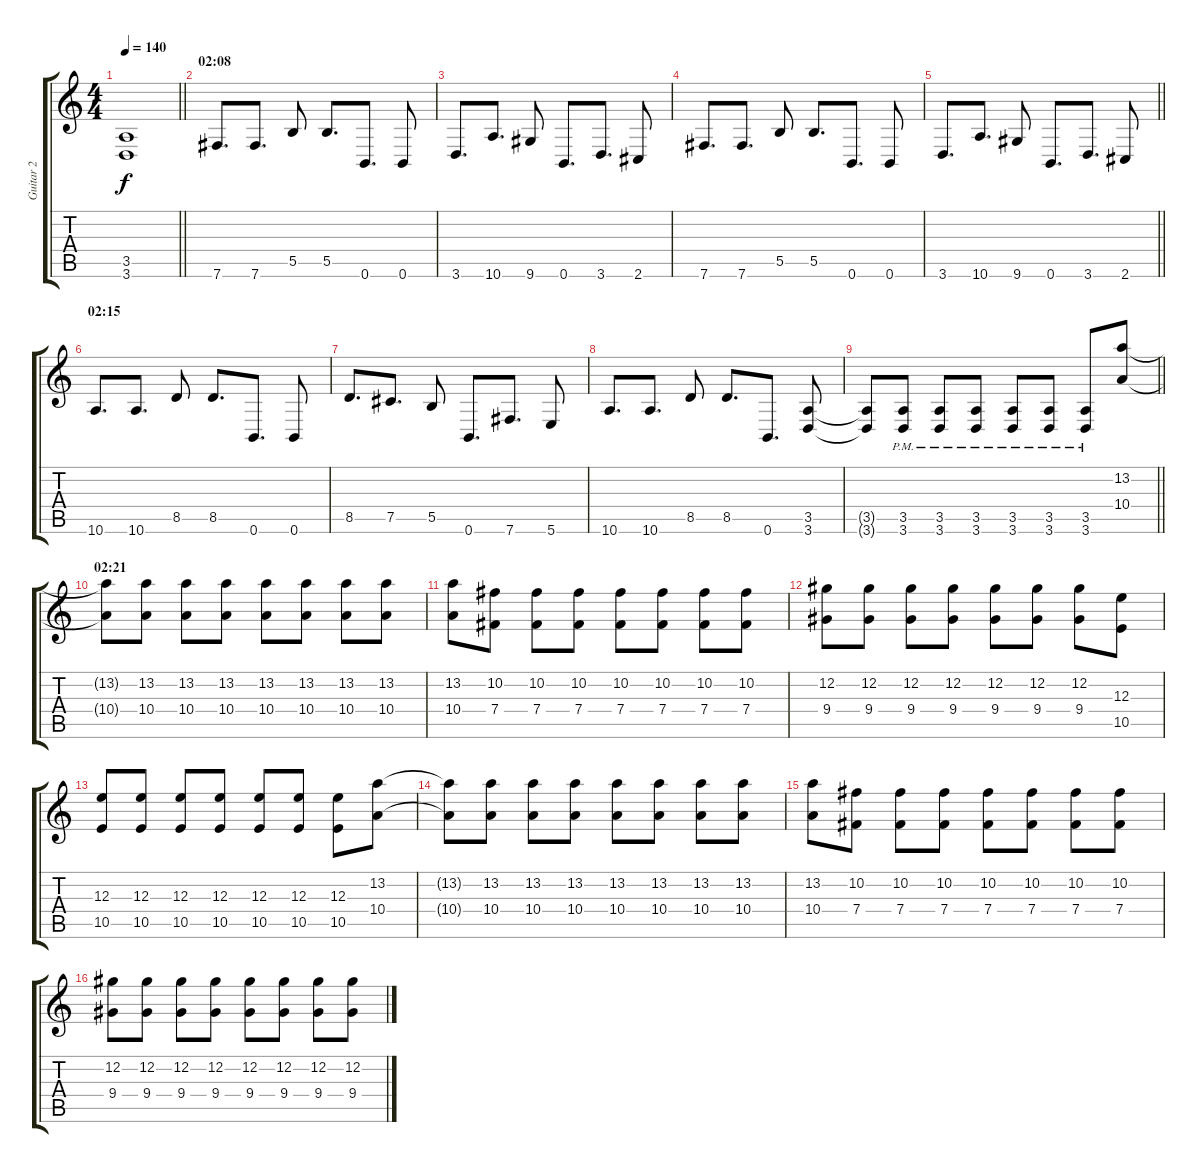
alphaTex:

\track ("Guitar 2" "Guitar 2") {instrument distortionguitar}
\staff {score tabs}
\tuning (Db4 Ab3 E3 B2 Gb2 B1) {hide}
\ts (4 4)
\tempo 140
\clef g2
\barLineRight lightlight
\ks c
(3.5{t} 3.6{t}).1{dy f} |
\section ("" "02:08")
7.6.8{d} 7.6.8{d} 5.5.8 5.5.8{d} 0.6.8{d} 0.6.8 |
3.6.8{d} 10.6.8{d} 9.6.8 0.6.8{d} 3.6.8{d} 2.6.8 |
7.6.8{d} 7.6.8{d} 5.5.8 5.5.8{d} 0.6.8{d} 0.6.8 |
\barLineRight lightlight
3.6.8{d} 10.6.8{d} 9.6.8 0.6.8{d} 3.6.8{d} 2.6.8 |
\section ("" "02:15")
10.6.8{d} 10.6.8{d} 8.5.8 8.5.8{d} 0.6.8{d} 0.6.8 |
8.5.8{d} 7.5.8{d} 5.5.8 0.6.8{d} 7.6.8{d} 5.6.8 |
10.6.8{d} 10.6.8{d} 8.5.8 8.5.8{d} 0.6.8{d} (3.5 3.6).8 |
\barLineRight lightlight
(3.5{t} 3.6{t}).8 (3.5{pm} 3.6{pm}).8 (3.5{pm} 3.6{pm}).8 (3.5{pm} 3.6{pm}).8 (3.5{pm} 3.6{pm}).8 (3.5{pm} 3.6{pm}).8 (3.5{pm} 3.6{pm}).8 (13.2 10.4).8 |
\section ("" "02:21")
(13.2{t} 10.4{t}).8 (13.2 10.4).8 (13.2 10.4).8 (13.2 10.4).8 (13.2 10.4).8 (13.2 10.4).8 (13.2 10.4).8 (13.2 10.4).8 |
(13.2 10.4).8 (10.2 7.4).8 (10.2 7.4).8 (10.2 7.4).8 (10.2 7.4).8 (10.2 7.4).8 (10.2 7.4).8 (10.2 7.4).8 |
(12.2 9.4).8 (12.2 9.4).8 (12.2 9.4).8 (12.2 9.4).8 (12.2 9.4).8 (12.2 9.4).8 (12.2 9.4).8 (12.3 10.5).8 |
(12.3 10.5).8 (12.3 10.5).8 (12.3 10.5).8 (12.3 10.5).8 (12.3 10.5).8 (12.3 10.5).8 (12.3 10.5).8 (13.2 10.4).8 |
(13.2{t} 10.4{t}).8 (13.2 10.4).8 (13.2 10.4).8 (13.2 10.4).8 (13.2 10.4).8 (13.2 10.4).8 (13.2 10.4).8 (13.2 10.4).8 |
(13.2 10.4).8 (10.2 7.4).8 (10.2 7.4).8 (10.2 7.4).8 (10.2 7.4).8 (10.2 7.4).8 (10.2 7.4).8 (10.2 7.4).8 |
(12.2 9.4).8 (12.2 9.4).8 (12.2 9.4).8 (12.2 9.4).8 (12.2 9.4).8 (12.2 9.4).8 (12.2 9.4).8 (12.2 9.4).8
